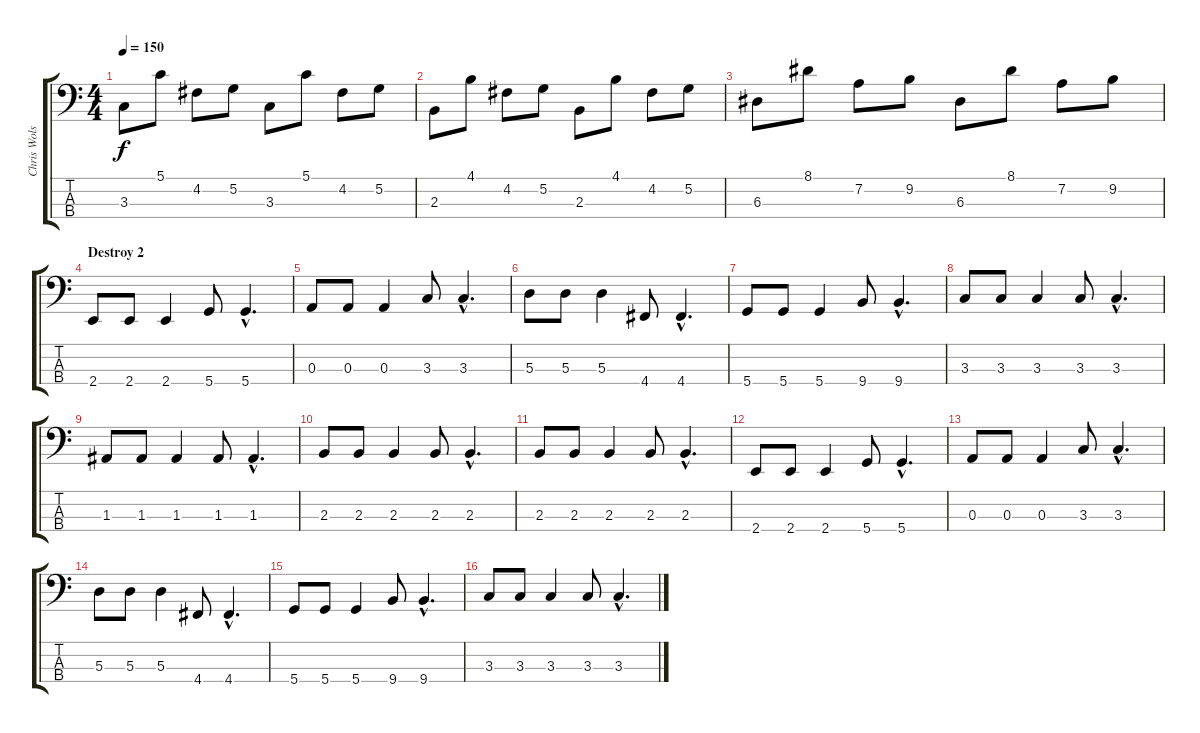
\track ("Chris Wolstenholme" "Chris Wols") {instrument fretlessbass}
\staff {score tabs}
\tuning (G2 D2 A1 D1) {hide}
\ts (4 4)
\tempo 150
\clef f4
\ks c
3.3.8{dy f} 5.1.8 4.2.8 5.2.8 3.3.8 5.1.8 4.2.8 5.2.8 |
2.3.8 4.1.8 4.2.8 5.2.8 2.3.8 4.1.8 4.2.8 5.2.8 |
6.3.8 8.1.8 7.2.8 9.2.8 6.3.8 8.1.8 7.2.8 9.2.8 |
\section ("" "Destroy 2")
2.4.8 2.4.8 2.4.4 5.4.8 5.4{hac}.4{d} |
0.3.8 0.3.8 0.3.4 3.3.8 3.3{hac}.4{d} |
5.3.8 5.3.8 5.3.4 4.4.8 4.4{hac}.4{d} |
5.4.8 5.4.8 5.4.4 9.4.8 9.4{hac}.4{d} |
3.3.8 3.3.8 3.3.4 3.3.8 3.3{hac}.4{d} |
1.3.8 1.3.8 1.3.4 1.3.8 1.3{hac}.4{d} |
2.3.8 2.3.8 2.3.4 2.3.8 2.3{hac}.4{d} |
2.3.8 2.3.8 2.3.4 2.3.8 2.3{hac}.4{d} |
2.4.8 2.4.8 2.4.4 5.4.8 5.4{hac}.4{d} |
0.3.8 0.3.8 0.3.4 3.3.8 3.3{hac}.4{d} |
5.3.8 5.3.8 5.3.4 4.4.8 4.4{hac}.4{d} |
5.4.8 5.4.8 5.4.4 9.4.8 9.4{hac}.4{d} |
3.3.8 3.3.8 3.3.4 3.3.8 3.3{hac}.4{d}
